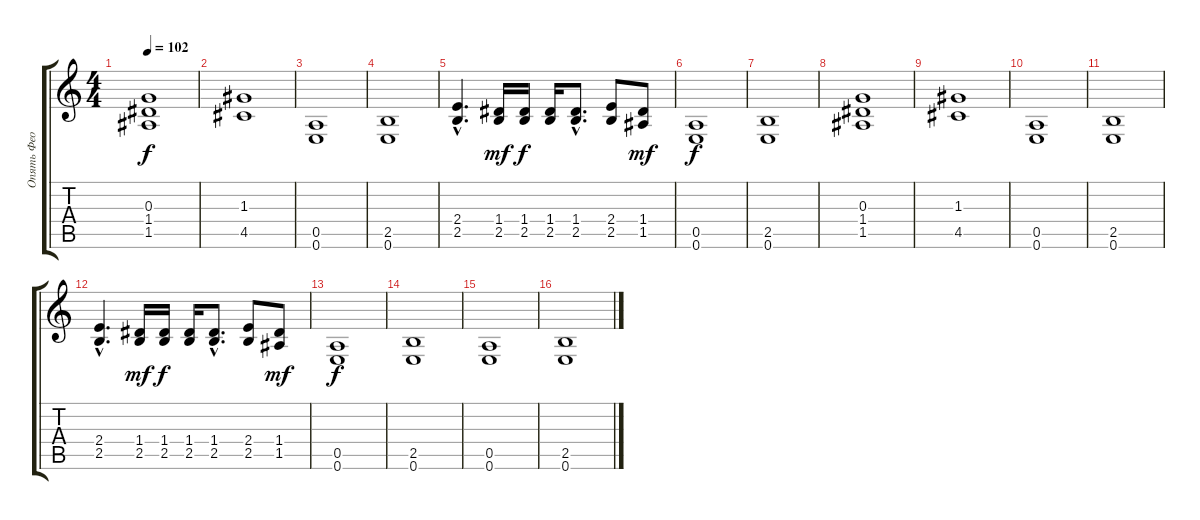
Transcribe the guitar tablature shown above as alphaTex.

\track ("Опять Фео" "Опять Фео") {instrument distortionguitar}
\staff {score tabs}
\tuning (E4 B3 G3 D3 A2 E2) {hide}
\ts (4 4)
\tempo 102
\clef g2
\ks c
(0.3 1.4 1.5).1{dy f} |
(1.3 4.5).1 |
(0.5 0.6).1 |
(2.5 0.6).1 |
(2.4{hac} 2.5{hac}).4{d} (1.4 2.5).16{dy mf} (1.4 2.5).16{dy f} (1.4 2.5).16 (1.4{hac} 2.5{hac}).8{d} (2.4 2.5).8 (1.4 1.5).8{dy mf} |
(0.5 0.6).1{dy f} |
(2.5 0.6).1 |
(0.3 1.4 1.5).1 |
(1.3 4.5).1 |
(0.5 0.6).1 |
(2.5 0.6).1 |
(2.4{hac} 2.5{hac}).4{d} (1.4 2.5).16{dy mf} (1.4 2.5).16{dy f} (1.4 2.5).16 (1.4{hac} 2.5{hac}).8{d} (2.4 2.5).8 (1.4 1.5).8{dy mf} |
(0.5 0.6).1{dy f} |
(2.5 0.6).1 |
(0.5 0.6).1 |
(2.5 0.6).1
